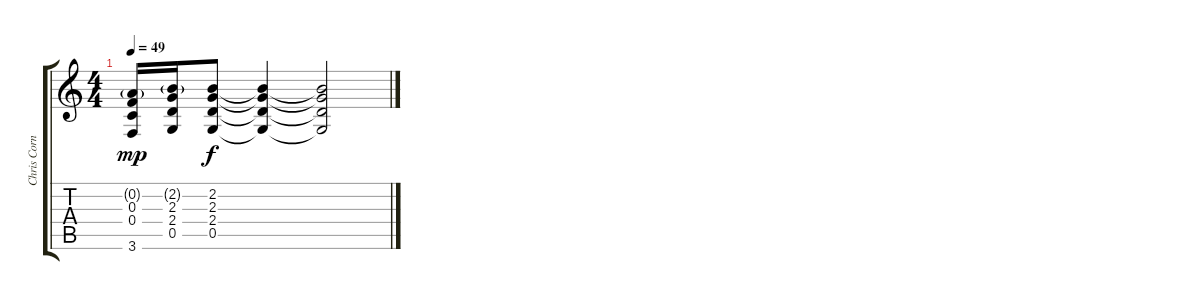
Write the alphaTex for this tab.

\track ("Chris Cornell" "Chris Corn") {instrument acousticguitarsteel}
\staff {score tabs}
\tuning (D4 A3 F3 C3 G2 D2) {hide}
\ts (4 4)
\tempo 49
\clef g2
\ks c
(0.2{g} 0.3 0.4 3.6).16{dy mp} (2.2{g} 2.3 2.4 0.5).16 (2.2 2.3 2.4 0.5).8{dy f} (2.2{t} 2.3{t} 2.4{t} 0.5{t}).4 (2.2{t} 2.3{t} 2.4{t} 0.5{t}).2
